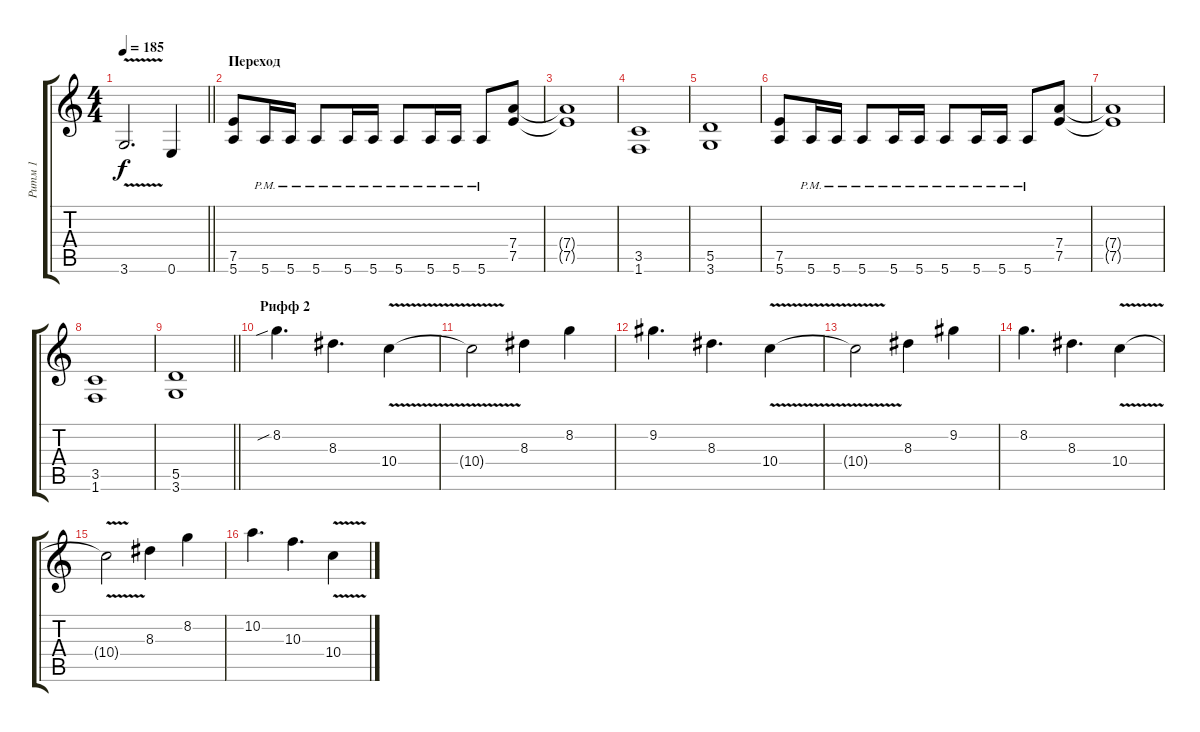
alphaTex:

\track ("Ритм 1" "Ритм 1") {instrument distortionguitar}
\staff {score tabs}
\tuning (E4 B3 G3 D3 A2 E2) {hide}
\ts (4 4)
\tempo 185
\clef g2
\barLineRight lightlight
\ks c
3.6{v}.2{d dy f} 0.6.4 |
\section ("" "Переход")
(7.5 5.6).8 5.6{pm}.16 5.6{pm}.16 5.6{pm}.8 5.6{pm}.16 5.6{pm}.16 5.6{pm}.8 5.6{pm}.16 5.6{pm}.16 5.6{pm}.8 (7.4 7.5).8 |
(7.4{t} 7.5{t}).1 |
(3.5 1.6).1 |
(5.5 3.6).1 |
(7.5 5.6).8 5.6{pm}.16 5.6{pm}.16 5.6{pm}.8 5.6{pm}.16 5.6{pm}.16 5.6{pm}.8 5.6{pm}.16 5.6{pm}.16 5.6{pm}.8 (7.4 7.5).8 |
(7.4{t} 7.5{t}).1 |
(3.5 1.6).1 |
\barLineRight lightlight
(5.5 3.6).1 |
\section ("" "Рифф 2")
8.2{sib}.4{d} 8.3.4{d} 10.4{v}.4 |
10.4{t}.2 8.3.4 8.2.4 |
9.2.4{d} 8.3.4{d} 10.4{v}.4 |
10.4{t}.2 8.3.4 9.2.4 |
8.2.4{d} 8.3.4{d} 10.4{v}.4 |
10.4{t}.2 8.3.4 8.2.4 |
10.2.4{d} 10.3.4{d} 10.4{v}.4
